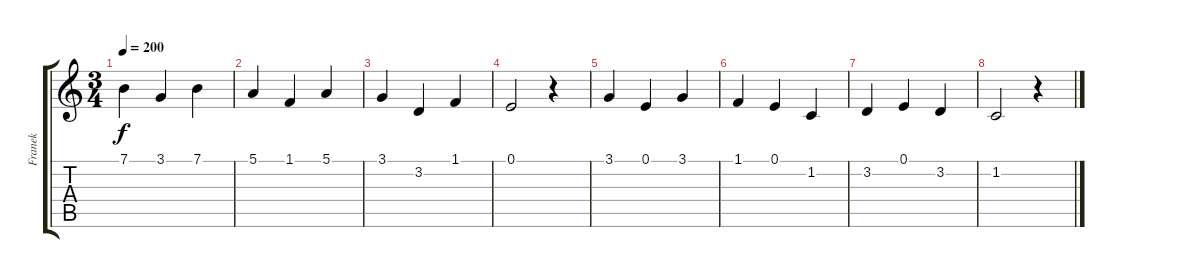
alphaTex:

\track ("Franek" "Franek") {instrument accordion}
\staff {score tabs}
\tuning (E4 B3 G3 D3 A2 E2) {hide}
\ts (3 4)
\tempo 200
\clef g2
\ks c
7.1.4{dy f} 3.1.4 7.1.4 |
5.1.4 1.1.4 5.1.4 |
3.1.4 3.2.4 1.1.4 |
0.1.2 r.4 |
3.1.4 0.1.4 3.1.4 |
1.1.4 0.1.4 1.2.4 |
3.2.4 0.1.4 3.2.4 |
1.2.2 r.4
